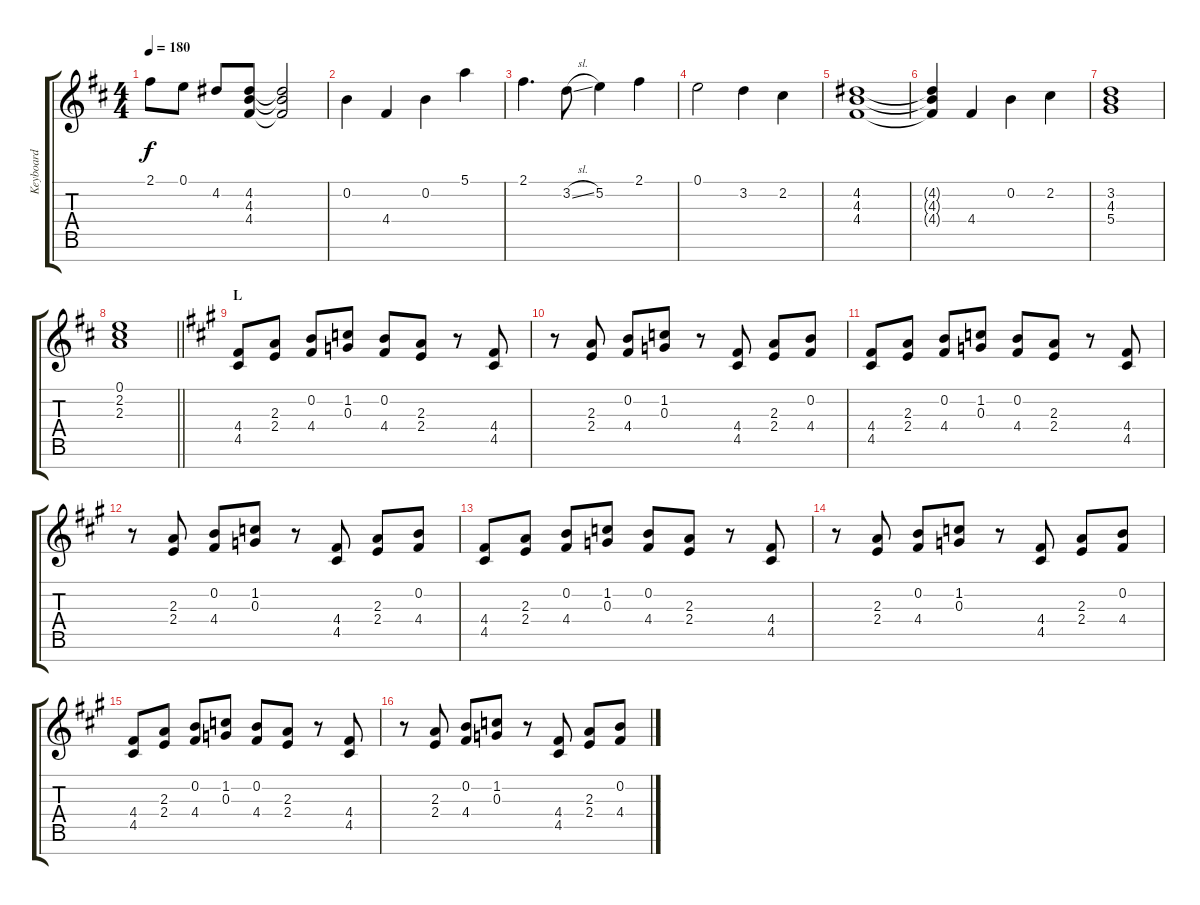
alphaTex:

\track ("Keyboard" "Keyboard") {instrument rockorgan}
\staff {score tabs}
\tuning (E5 B4 G4 D4 A3 E3 B2) {hide}
\ts (4 4)
\tempo 180
\clef g2
\ks d
2.1.8{dy f} 0.1.8 4.2.8 (4.2 4.3 4.4).8 (4.2{t} 4.3{t} 4.4{t}).2 |
0.2.4 4.4.4 0.2.4 5.1.4 |
2.1.4{d} 3.2{sl}.8 5.2.4 2.1.4 |
0.1.2 3.2.4 2.2.4 |
(4.2 4.3 4.4).1 |
(4.2{t} 4.3{t} 4.4{t}).4 4.4.4 0.2.4 2.2.4 |
(3.2 4.3 5.4).1 |
\barLineRight lightlight
(0.1 2.2 2.3).1 |
\section ("" "L")
\ks a
(4.4 4.5).8 (2.3 2.4).8 (0.2 4.4).8 (1.2 0.3).8 (0.2 4.4).8 (2.3 2.4).8 r.8 (4.4 4.5).8 |
r.8 (2.3 2.4).8 (0.2 4.4).8 (1.2 0.3).8 r.8 (4.4 4.5).8 (2.3 2.4).8 (0.2 4.4).8 |
(4.4 4.5).8 (2.3 2.4).8 (0.2 4.4).8 (1.2 0.3).8 (0.2 4.4).8 (2.3 2.4).8 r.8 (4.4 4.5).8 |
r.8 (2.3 2.4).8 (0.2 4.4).8 (1.2 0.3).8 r.8 (4.4 4.5).8 (2.3 2.4).8 (0.2 4.4).8 |
(4.4 4.5).8 (2.3 2.4).8 (0.2 4.4).8 (1.2 0.3).8 (0.2 4.4).8 (2.3 2.4).8 r.8 (4.4 4.5).8 |
r.8 (2.3 2.4).8 (0.2 4.4).8 (1.2 0.3).8 r.8 (4.4 4.5).8 (2.3 2.4).8 (0.2 4.4).8 |
(4.4 4.5).8 (2.3 2.4).8 (0.2 4.4).8 (1.2 0.3).8 (0.2 4.4).8 (2.3 2.4).8 r.8 (4.4 4.5).8 |
r.8 (2.3 2.4).8 (0.2 4.4).8 (1.2 0.3).8 r.8 (4.4 4.5).8 (2.3 2.4).8 (0.2 4.4).8
